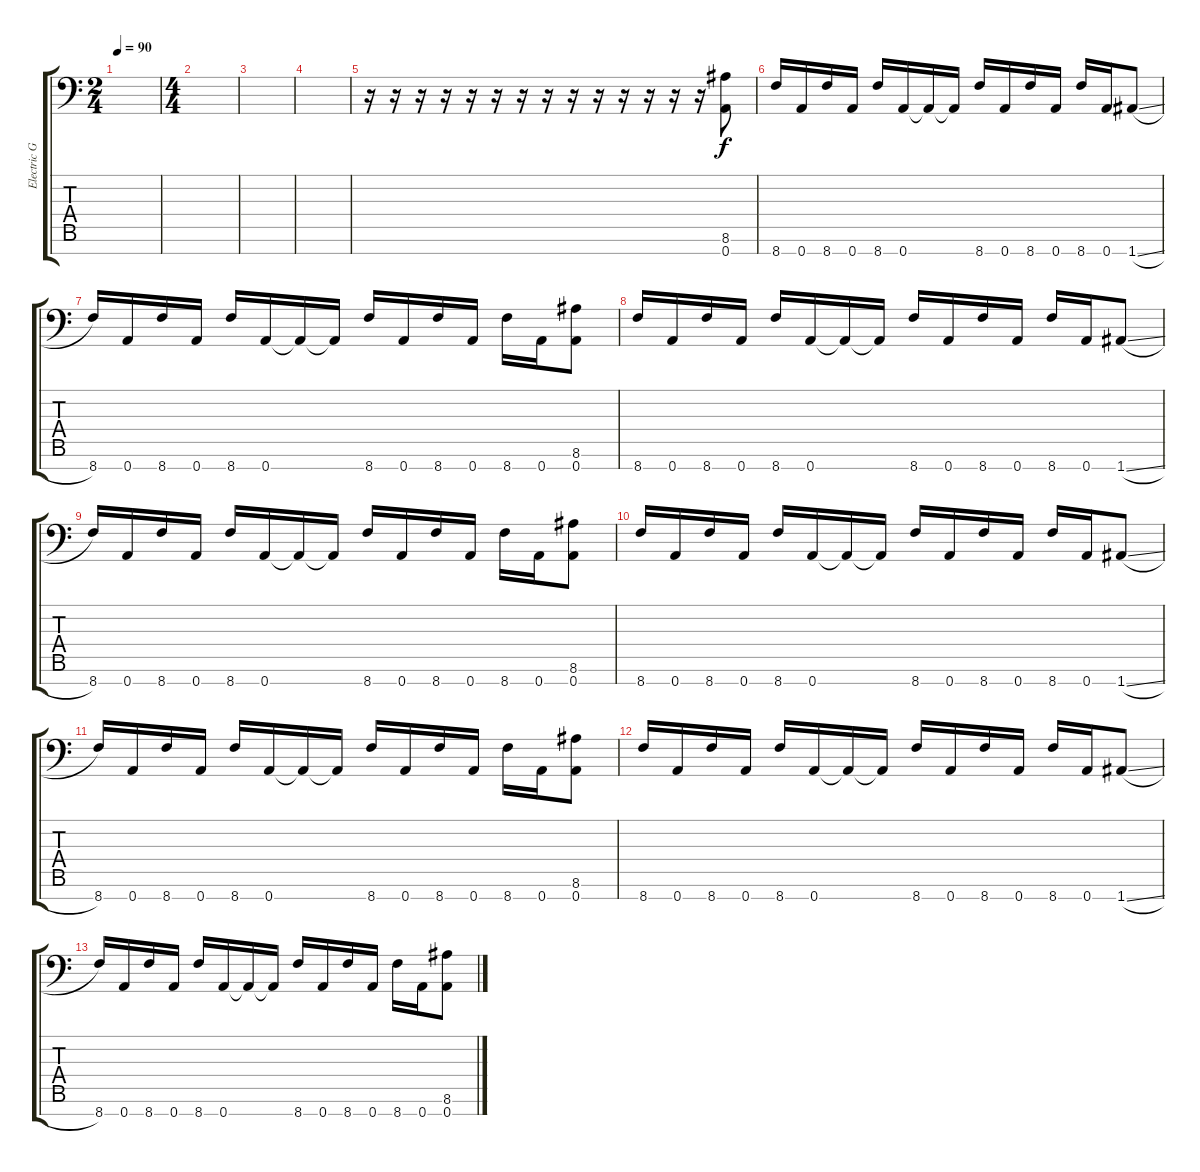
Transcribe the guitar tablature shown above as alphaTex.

\track ("Electric Guitar" "Electric G") {instrument distortionguitar}
\staff {score tabs}
\tuning (D4 A3 F3 C3 G2 D2 A1) {hide}
\ts (2 4)
\tempo 90
\clef f4
\ks c
|
\ts (4 4)
|
|
|
r.16 r.16 r.16 r.16 r.16 r.16 r.16 r.16 r.16 r.16 r.16 r.16 r.16 r.16 (8.6 0.7).8 |
8.7.16 0.7.16 8.7.16 0.7.16 8.7.16 0.7.16 0.7{t}.16 0.7{t}.16 8.7.16 0.7.16 8.7.16 0.7.16 8.7.16 0.7.16 1.7{sl}.8 |
8.7.16 0.7.16 8.7.16 0.7.16 8.7.16 0.7.16 0.7{t}.16 0.7{t}.16 8.7.16 0.7.16 8.7.16 0.7.16 8.7.16 0.7.16 (8.6 0.7).8 |
8.7.16 0.7.16 8.7.16 0.7.16 8.7.16 0.7.16 0.7{t}.16 0.7{t}.16 8.7.16 0.7.16 8.7.16 0.7.16 8.7.16 0.7.16 1.7{sl}.8 |
8.7.16 0.7.16 8.7.16 0.7.16 8.7.16 0.7.16 0.7{t}.16 0.7{t}.16 8.7.16 0.7.16 8.7.16 0.7.16 8.7.16 0.7.16 (8.6 0.7).8 |
8.7.16 0.7.16 8.7.16 0.7.16 8.7.16 0.7.16 0.7{t}.16 0.7{t}.16 8.7.16 0.7.16 8.7.16 0.7.16 8.7.16 0.7.16 1.7{sl}.8 |
8.7.16 0.7.16 8.7.16 0.7.16 8.7.16 0.7.16 0.7{t}.16 0.7{t}.16 8.7.16 0.7.16 8.7.16 0.7.16 8.7.16 0.7.16 (8.6 0.7).8 |
8.7.16 0.7.16 8.7.16 0.7.16 8.7.16 0.7.16 0.7{t}.16 0.7{t}.16 8.7.16 0.7.16 8.7.16 0.7.16 8.7.16 0.7.16 1.7{sl}.8 |
8.7.16 0.7.16 8.7.16 0.7.16 8.7.16 0.7.16 0.7{t}.16 0.7{t}.16 8.7.16 0.7.16 8.7.16 0.7.16 8.7.16 0.7.16 (8.6 0.7).8
